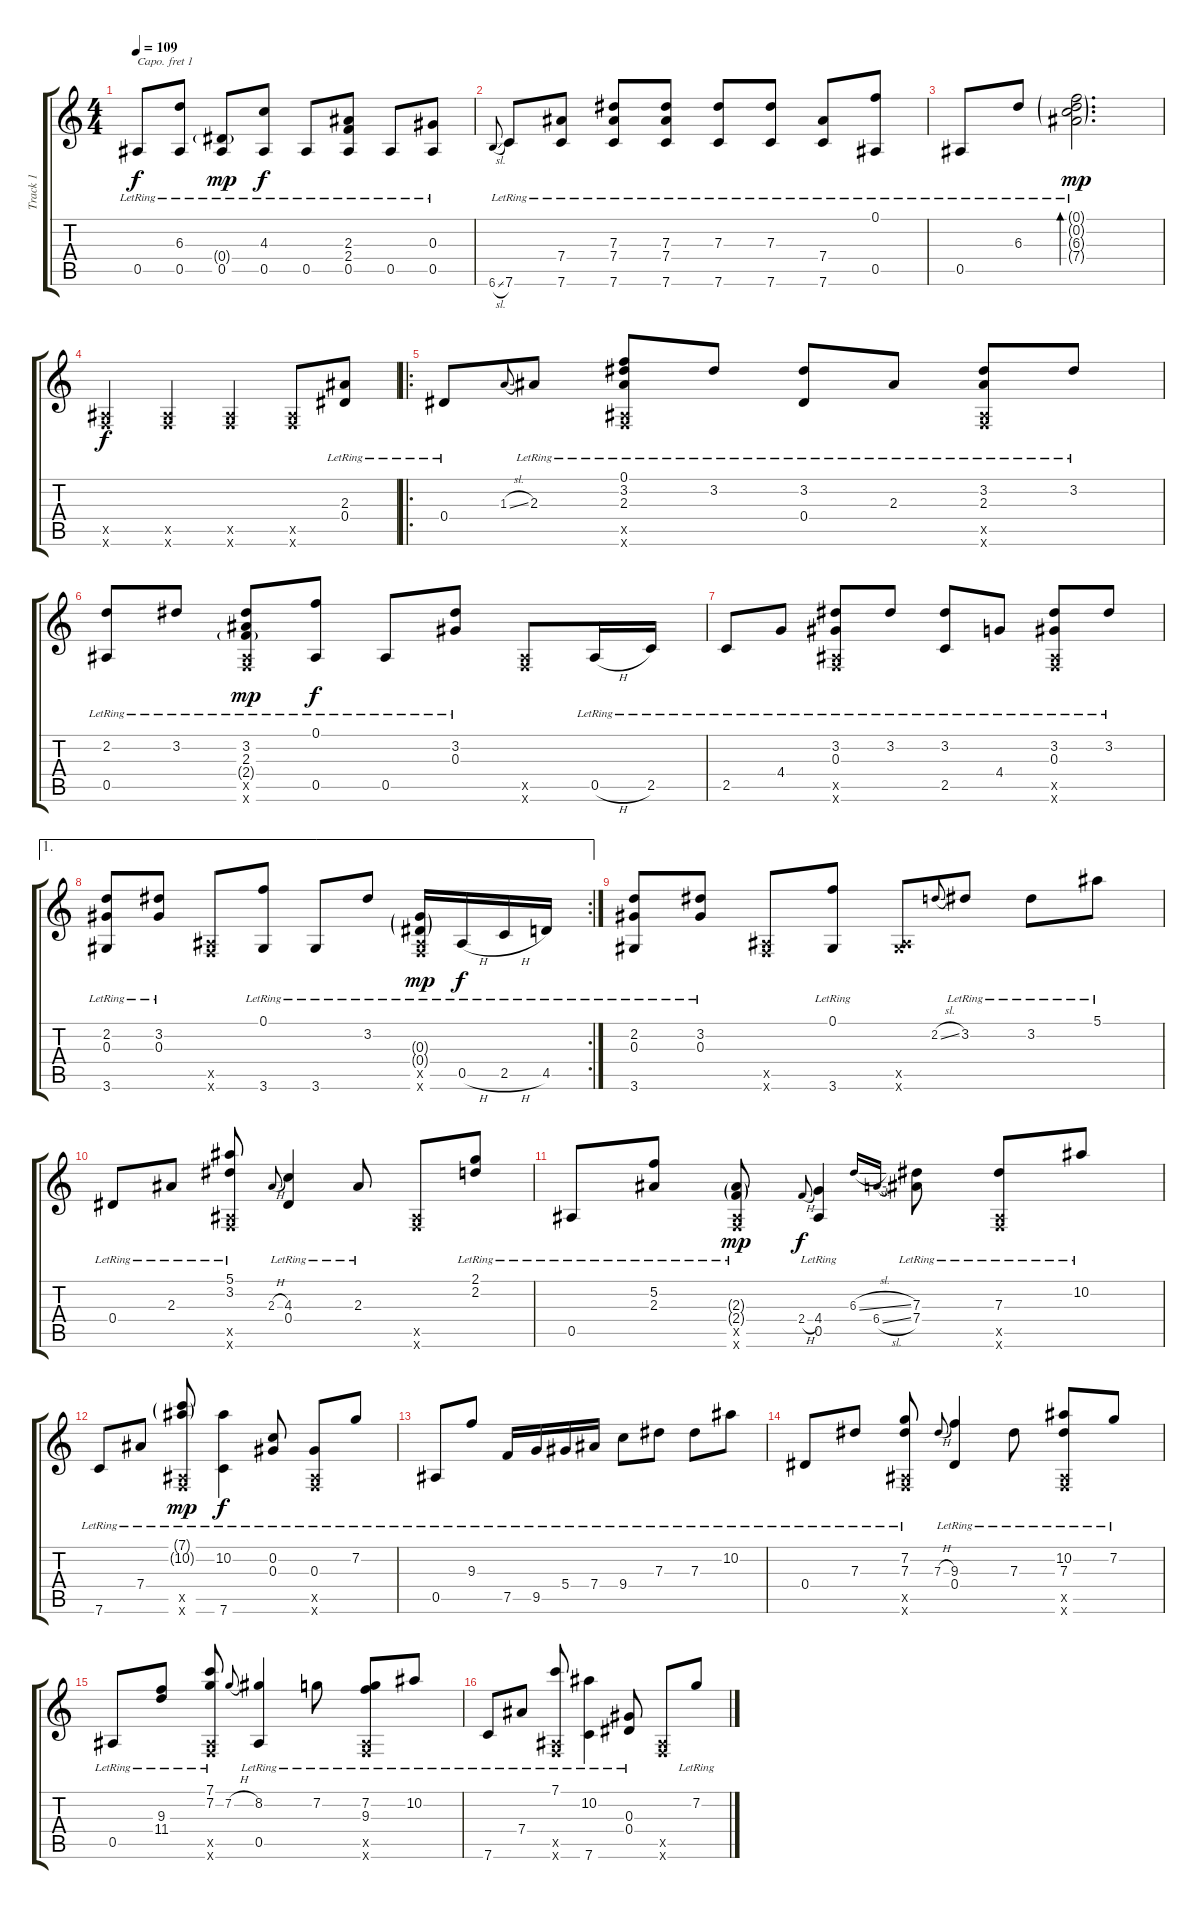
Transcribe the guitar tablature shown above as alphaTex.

\track ("Track 1" "Track 1") {instrument acousticguitarsteel}
\staff {score tabs}
\capo 1
\tuning (E4 B3 G3 D3 A2 E2) {hide}
\ts (4 4)
\tempo 109
\clef g2
\ks c
0.5{lr}.8{dy f} (6.3{lr} 0.5{lr}).8 (0.4{g lr} 0.5{lr}).8{dy mp} (4.3{lr} 0.5{lr}).8{dy f} 0.5{lr}.8 (2.3{lr} 2.4{lr} 0.5{lr}).8 0.5{lr}.8 (0.3{lr} 0.5{lr}).8 |
6.6{sl}.8{gr onbeat} 7.6{lr}.8 (7.4{lr} 7.6{lr}).8 (7.3{lr} 7.4{lr} 7.6{lr}).8 (7.3{lr} 7.4{lr} 7.6{lr}).8 (7.3{lr} 7.6{lr}).8 (7.3{lr} 7.6{lr}).8 (7.4{lr} 7.6{lr}).8 (0.1{lr} 0.5{lr}).8 |
0.5{lr}.8 6.3{lr}.8 (0.1{g lr} 0.2{g lr} 6.3{g lr} 7.4{g lr}).2{d bd 240 dy mp} |
(0.5{x} 0.6{x}).4{dy f} (0.5{x} 0.6{x}).4 (0.5{x} 0.6{x}).4 (0.5{x} 0.6{x}).8 (2.3{lr} 0.4{lr}).8 |
\ro
0.4{lr}.8 1.3{sl}.8{gr onbeat} 2.3{lr}.8 (0.1{lr} 3.2{lr} 2.3{lr} 0.5{x} 0.6{x}).8 3.2{lr}.8 (3.2{lr} 0.4{lr}).8 2.3{lr}.8 (3.2{lr} 2.3{lr} 0.5{x} 0.6{x}).8 3.2{lr}.8 |
(2.2{lr} 0.5{lr}).8 3.2{lr}.8 (3.2{lr} 2.3{lr} 2.4{g lr} 0.5{x} 0.6{x}).8{dy mp} (0.1{lr} 0.5{lr}).8{dy f} 0.5{lr}.8 (3.2{lr} 0.3{lr}).8 (0.5{x} 0.6{x}).8 0.5{h lr}.16 2.5{lr}.16 |
2.5{lr}.8 4.4{lr}.8 (3.2{lr} 0.3{lr} 0.5{x} 0.6{x}).8 3.2{lr}.8 (3.2{lr} 2.5{lr}).8 4.4{lr}.8 (3.2{lr} 0.3{lr} 0.5{x} 0.6{x}).8 3.2{lr}.8 |
\ae 1
\rc 2
(2.2{lr} 0.3{lr} 3.6{lr}).8 (3.2{lr} 0.3{lr}).8 (0.5{x} 0.6{x}).8 (0.1{lr} 3.6{lr}).8 3.6{lr}.8 3.2{lr}.8 (0.3{g lr} 0.4{g lr} 0.5{x} 0.6{x}).16{dy mp} 0.5{h lr}.16{dy f} 2.5{h lr}.16 4.5{lr}.16 |
(2.2{lr} 0.3{lr} 3.6{lr}).8 (3.2{lr} 0.3{lr}).8 (0.5{x} 0.6{x}).8 (0.1{lr} 3.6{lr}).8 (0.5{x} 3.6{x}).8 2.2{sl}.8{gr onbeat} 3.2{lr}.8 3.2{lr}.8 5.1{lr}.8 |
0.4{lr}.8 2.3{lr}.8 (5.1{lr} 3.2{lr} 0.5{x} 0.6{x}).8 2.3{h}.8{gr onbeat} (4.3{lr} 0.4{lr}).4 2.3{lr}.8 (0.5{x} 0.6{x}).8 (2.1{lr} 2.2{lr}).8 |
0.5{lr}.8 (5.2{lr} 2.3{lr}).8 (2.3{g lr} 2.4{g lr} 0.5{x} 0.6{x}).8{dy mp} 2.4{h}.8{gr onbeat dy f} (4.4{lr} 0.5{lr}).4 6.3{sl}.16{gr onbeat} 6.4{sl}.16{gr onbeat} (7.3{lr} 7.4{lr}).8 (7.3{lr} 0.5{x} 0.6{x}).8 10.2{lr}.8 |
7.6{lr}.8 7.4{lr}.8 (7.1{g lr} 10.2{g lr} 0.5{x} 0.6{x}).8{dy mp} (10.2{lr} 7.6{lr}).4{dy f} (0.2{lr} 0.3{lr}).8 (0.3{lr} 0.5{x} 0.6{x}).8 7.2{lr}.8 |
0.5{lr}.8 9.3{lr}.8 7.5{lr}.16 9.5{lr}.16 5.4{lr}.16 7.4{lr}.16 9.4{lr}.8 7.3{lr}.8 7.3{lr}.8 10.2{lr}.8 |
0.4{lr}.8 7.3{lr}.8 (7.2{lr} 7.3{lr} 0.5{x} 0.6{x}).8 7.3{h}.8{gr onbeat} (9.3{lr} 0.4{lr}).4 7.3{lr}.8 (10.2{lr} 7.3{lr} 0.5{x} 0.6{x}).8 7.2{lr}.8 |
0.5{lr}.8 (9.3{lr} 11.4{lr}).8 (7.1{lr} 7.2{lr} 0.5{x} 0.6{x}).8 7.2{h}.8{gr onbeat} (8.2{lr} 0.5{lr}).4 7.2{lr}.8 (7.2{lr} 9.3{lr} 0.5{x} 0.6{x}).8 10.2{lr}.8 |
7.6{lr}.8 7.4{lr}.8 (7.1{lr} 0.5{x} 0.6{x}).8 (10.2{lr} 7.6{lr}).4 (0.3{lr} 0.4{lr}).8 (0.5{x} 0.6{x}).8 7.2{lr}.8
